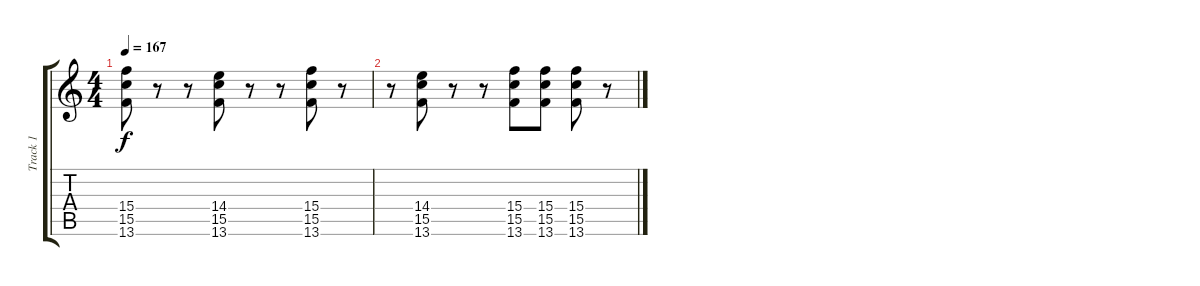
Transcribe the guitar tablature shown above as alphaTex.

\track ("Track 1" "Track 1") {instrument distortionguitar}
\staff {score tabs}
\tuning (E4 B3 G3 D3 A2 E2) {hide}
\ts (4 4)
\tempo 167
\clef g2
\ks c
(15.4 15.5 13.6).8{dy f} r.8 r.8 (14.4 15.5 13.6).8 r.8 r.8 (15.4 15.5 13.6).8 r.8 |
r.8 (14.4 15.5 13.6).8 r.8 r.8 (15.4 15.5 13.6).8 (15.4 15.5 13.6).8 (15.4 15.5 13.6).8 r.8
